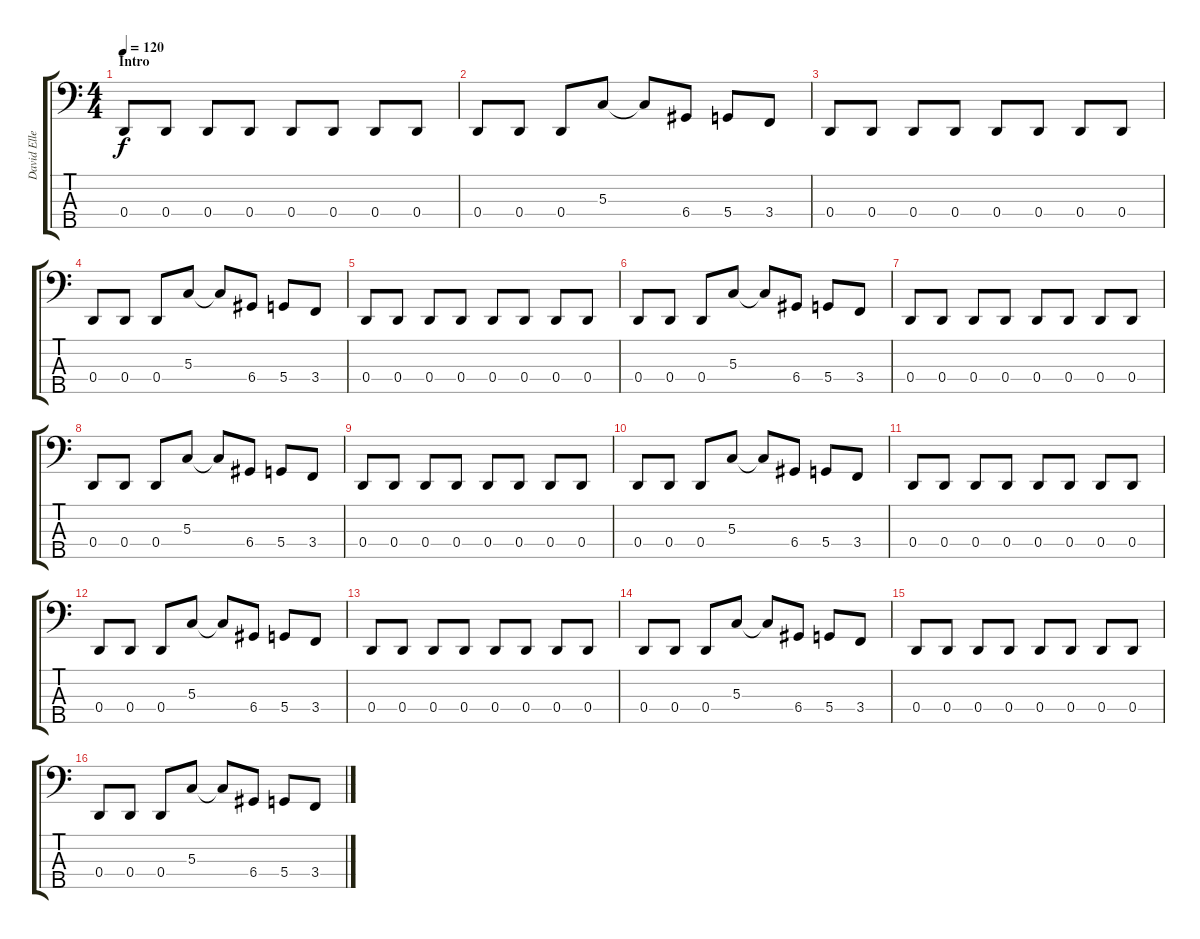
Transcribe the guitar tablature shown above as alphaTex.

\track ("David Ellefson" "David Elle") {instrument acousticguitarnylon}
\staff {score tabs}
\tuning (F2 C2 G1 D1 A0) {hide}
\ts (4 4)
\section ("" "Intro")
\tempo 120
\clef f4
\ks c
0.4.8{dy f instrument acousticguitarnylon} 0.4.8 0.4.8 0.4.8 0.4.8 0.4.8 0.4.8 0.4.8 |
0.4.8 0.4.8 0.4.8 5.3.8 5.3{t}.8 6.4.8 5.4.8 3.4.8 |
0.4.8 0.4.8 0.4.8 0.4.8 0.4.8 0.4.8 0.4.8 0.4.8 |
0.4.8 0.4.8 0.4.8 5.3.8 5.3{t}.8 6.4.8 5.4.8 3.4.8 |
0.4.8 0.4.8 0.4.8 0.4.8 0.4.8 0.4.8 0.4.8 0.4.8 |
0.4.8 0.4.8 0.4.8 5.3.8 5.3{t}.8 6.4.8 5.4.8 3.4.8 |
0.4.8 0.4.8 0.4.8 0.4.8 0.4.8 0.4.8 0.4.8 0.4.8 |
0.4.8 0.4.8 0.4.8 5.3.8 5.3{t}.8 6.4.8 5.4.8 3.4.8 |
0.4.8 0.4.8 0.4.8 0.4.8 0.4.8 0.4.8 0.4.8 0.4.8 |
0.4.8 0.4.8 0.4.8 5.3.8 5.3{t}.8 6.4.8 5.4.8 3.4.8 |
0.4.8 0.4.8 0.4.8 0.4.8 0.4.8 0.4.8 0.4.8 0.4.8 |
0.4.8 0.4.8 0.4.8 5.3.8 5.3{t}.8 6.4.8 5.4.8 3.4.8 |
0.4.8 0.4.8 0.4.8 0.4.8 0.4.8 0.4.8 0.4.8 0.4.8 |
0.4.8 0.4.8 0.4.8 5.3.8 5.3{t}.8 6.4.8 5.4.8 3.4.8 |
0.4.8 0.4.8 0.4.8 0.4.8 0.4.8 0.4.8 0.4.8 0.4.8 |
0.4.8 0.4.8 0.4.8 5.3.8 5.3{t}.8 6.4.8 5.4.8 3.4.8
